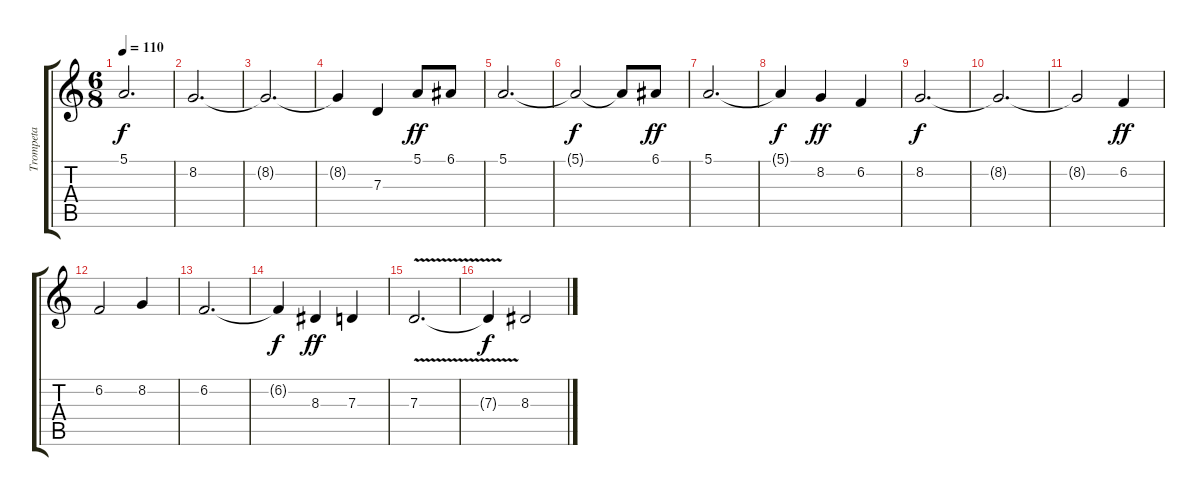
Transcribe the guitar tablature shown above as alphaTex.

\track ("Trompeta" "Trompeta") {instrument trumpet}
\staff {score tabs}
\tuning (E4 B3 G3 D3 A2 E2) {hide}
\ts (6 8)
\tempo 110
\clef g2
\ks c
5.1.2{d dy f} |
8.2.2{d} |
8.2{t}.2{d} |
8.2{t}.4 7.3.4 5.1.8{dy ff} 6.1.8 |
5.1.2{d} |
5.1{t}.2{dy f} 5.1{t}.8 6.1.8{dy ff} |
5.1.2{d} |
5.1{t}.4{dy f} 8.2.4{dy ff} 6.2.4 |
8.2.2{d dy f} |
8.2{t}.2{d} |
8.2{t}.2 6.2.4{dy ff} |
6.2.2 8.2.4 |
6.2.2{d} |
6.2{t}.4{dy f} 8.3.4{dy ff} 7.3.4 |
7.3{v}.2{d} |
7.3{t}.4{dy f} 8.3.2
